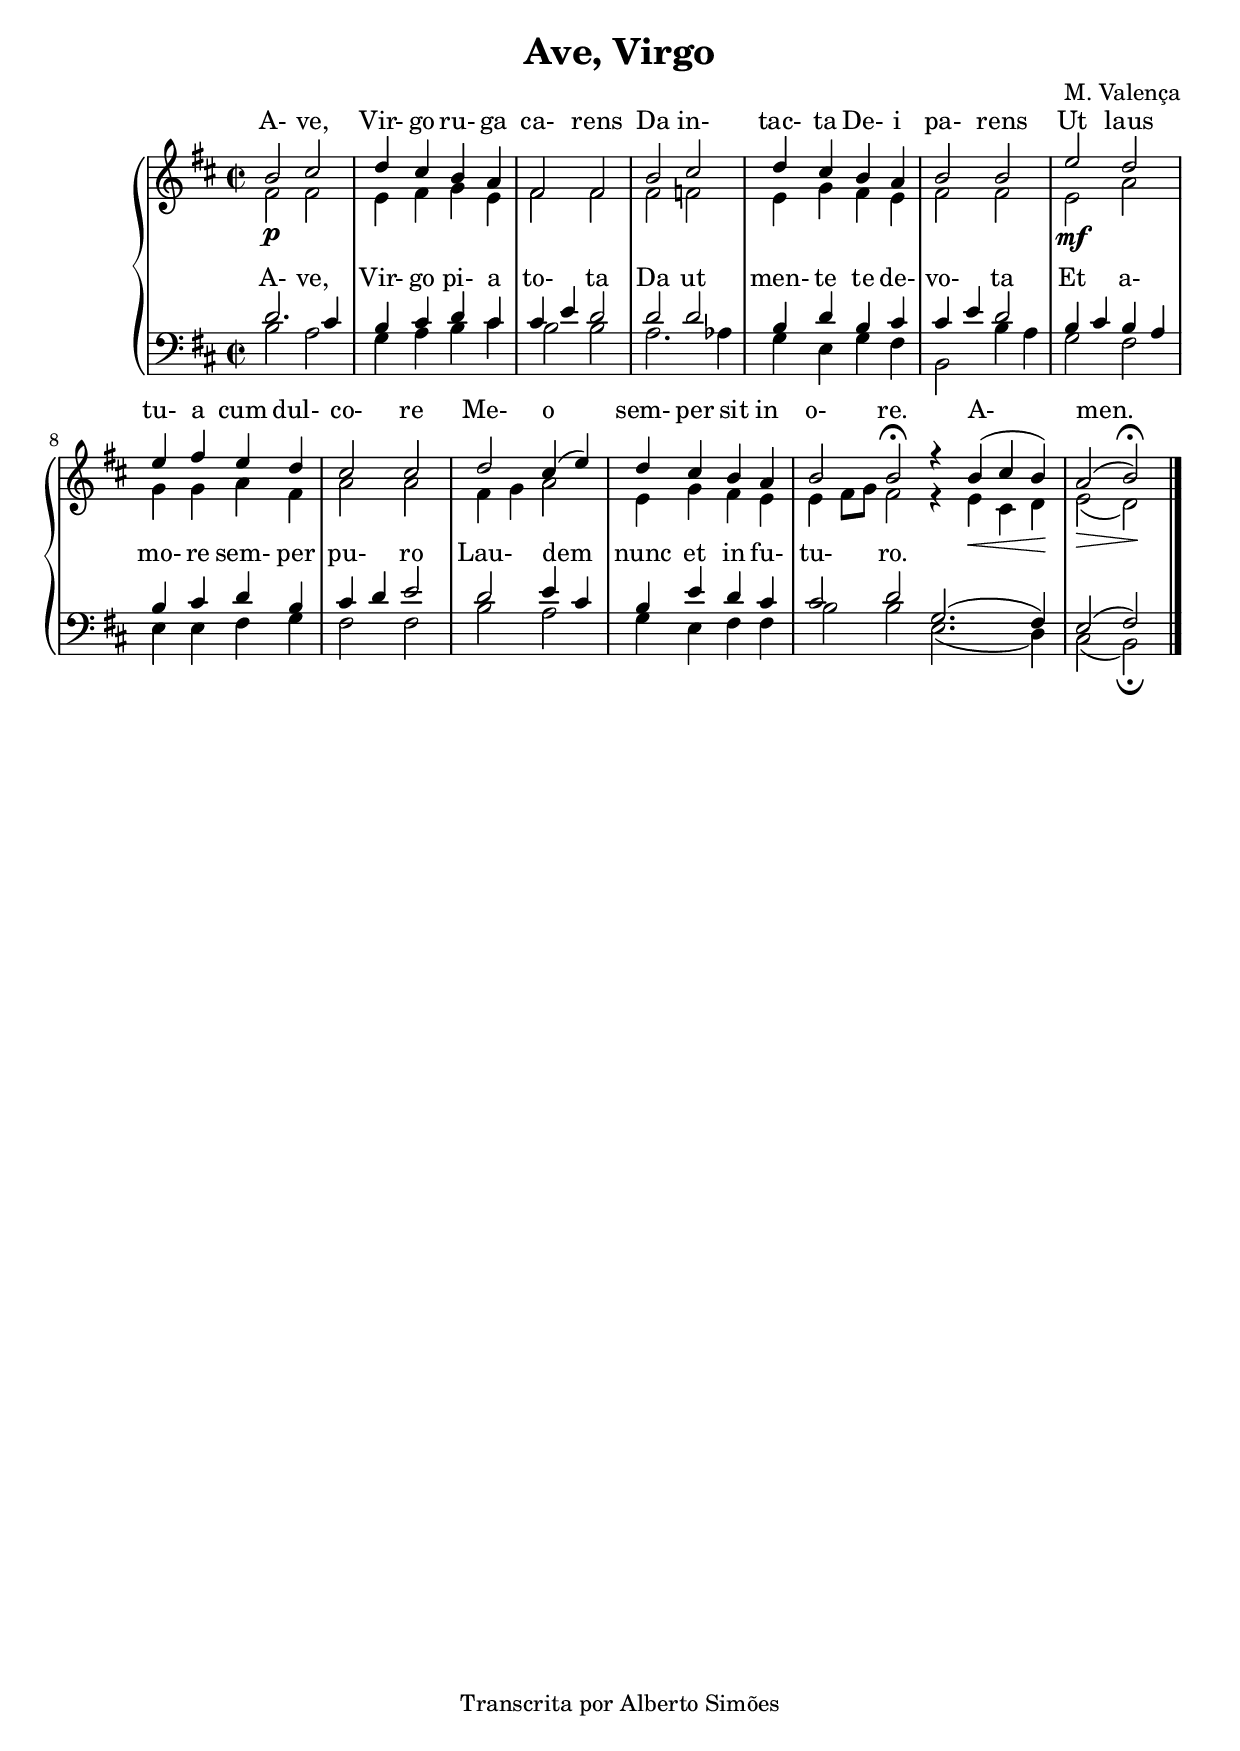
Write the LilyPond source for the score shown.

\version "2.14.0"

\header {
  title = "Ave, Virgo"
  composer = "M. Valença"
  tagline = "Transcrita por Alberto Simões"

  ocasioes = "maria"
  seccao   = "maria"
}


global = {
  \key d \major
  \time 2/2
}

textA = \lyricmode {
  A- ve, Vir- go ru- ga ca- rens
  Da in- tac- ta De- i pa- rens Ut laus
  tu- a cum dul- co- re Me- o sem- per sit in o- re. A- men.
}

textB = \lyricmode {
  A- ve, Vir- go pi- a to- ta
  Da ut men- te te de- vo- ta
  Et a- mo- re sem- per pu- ro
  Lau- dem nunc et in fu- tu- ro.
}

vS = \relative c'' {
  \global
  \autoBeamOff
  \clef treble

  b2 cis2
  d4 cis b a
  fis2 fis 
  b cis

  d4 cis b a
  b2 b2
  e2 d2
  e4 fis e d
  cis2 cis

  d2 cis4( e)
  d cis b a
  b2 b2\fermata \bar ":|" 
  r4 b4( cis b) a2( b)\fermata \bar "|."
}

vA = \relative c' {
  \global
  \autoBeamOff
  \clef treble

  fis2\p fis2 
  e4 fis g e
  fis2 fis
  fis f
  e4 g fis e
  fis2 fis
  e\mf a
  g4 g a fis
  a2 a
  fis4 g a2
  e4 g fis e
  e fis8[ g] fis2
  r4 e4\< cis d\!
  e2(\> d)\!
}

vT = \relative c' {
  \global
  \clef bass
  \autoBeamOff

  d2. cis4
  b cis d cis
  cis e d2
  d2 d2
  b4 d b cis
  cis e d2
  b4 cis b a
  b cis d b
  cis d e2
  d2 e4 cis
  b e d cis
  cis2 d2
  g,2.( fis4)
  e2( fis)

}

vB = \relative c' {
  \global
  \clef bass
  \autoBeamOff

  b2 a
  g4 a b cis
  b2 b
  a2. aes4

  g4 e g fis
  b,2 b'4 a
  g2 fis
  e4 e fis g
  fis2 fis
  b a
  g4 e fis fis
  b2 b2
  e,2.( d4)
  cis2( b)_\fermata
}


\score {
  <<
    \new PianoStaff <<
      \new Staff = women <<
        \new Voice = "SS" { \voiceOne \vS }
        \new Voice = "AA" { \voiceTwo \vA }
      >>
      \new Staff = men <<
        \new Voice = "TT" { \voiceOne \vT }
        \new Voice = "BB" { \voiceTwo \vB }
      >>
      \new Lyrics \with { alignAboveContext = "women" }   { \lyricsto SS \textA }
      \new Lyrics \with { alignAboveContext = "men" }     { \lyricsto SS \textB }
    >>
  >>
  \layout {
    \context {
      \Staff \RemoveEmptyStaves 
      \override VerticalAxisGroup #'remove-first = ##t
    }
  }
  \midi {
    \context {
      \Score
      tempoWholesPerMinute = #(ly:make-moment 80 4)
    }
  }
}


